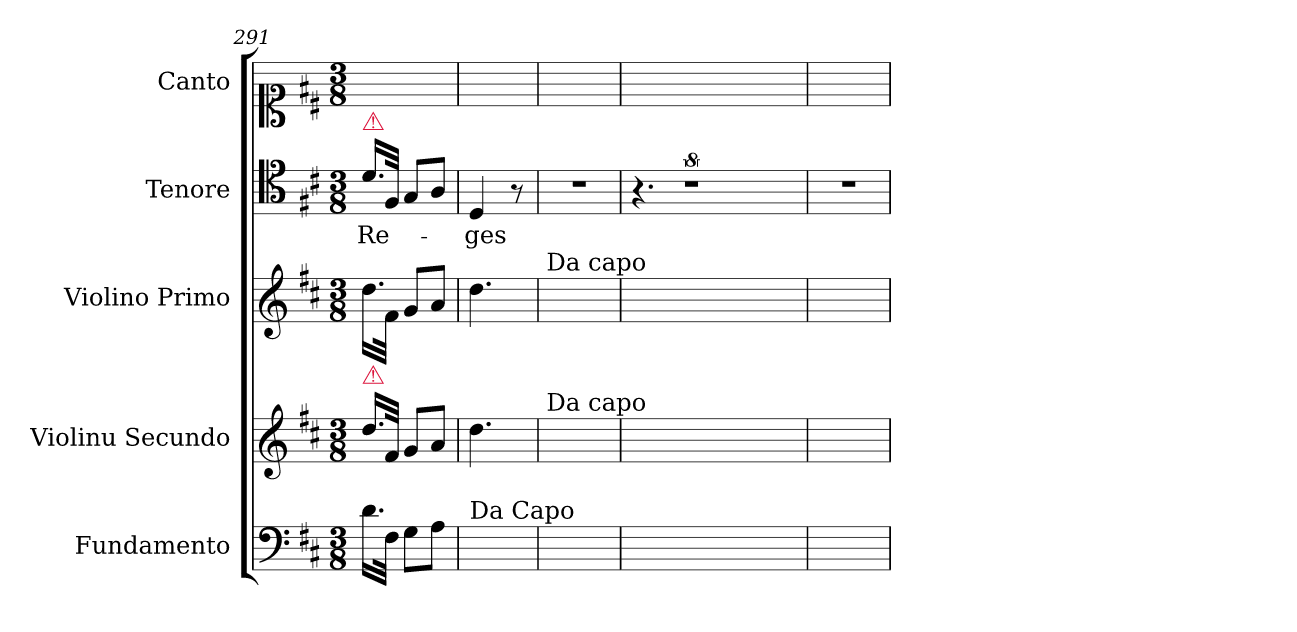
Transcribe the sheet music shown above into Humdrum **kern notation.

**kern	**kern	**kern	**kern	**text	**kern
*part5	*part4	*part3	*part2	*part2	*part1
*staff5	*staff4	*staff3	*staff2	*staff2	*staff1
*I"Fundamento	*I"Violinu Secundo	*I"Violino Primo	*I"Tenore	*	*I"Canto
*	*I'vl 2	*I'vl 1	*I'T	*	*
*clefF4	*clefG2	*clefG2	*clefC4	*	*clefC1
*k[f#c#]	*k[f#c#]	*k[f#c#]	*k[f#c#]	*	*k[f#c#]
*D:	*D:	*D:	*	*	*D:
*M3/8	*M3/8	*M3/8	*M3/8	*	*M3/8
=291	=291	=291	=291	=291	=291
!	!	!	!LO:TX:a:color=crimson:t=⚠	!	!
!	!LO:TX:a:color=crimson:t=⚠	!	!	!	!
16.d\LL	16.dd\LL	16.dd\LL	16.d\LL	Re-	4.ryy
32F#\JJk	32f#/JJk	32f#\JJk	32F#/JJk	.	.
8G\L	8g/L	8g/L	8G/L	.	.
8A\J	8a/J	8a/J	8A/J	.	.
=292	=292	=292	=292	=292	=292
!LO:TX:a:t=Da Capo	!	!	!	!	!
4.ryy	4.dd\	4.dd\	4D/	-ges	4.ryy
.	.	.	8r	.	.
=293	=293	=293	=293	=293	=293
!	!	!LO:TX:a:t=Da capo	!	!	!
!	!LO:TX:a:t=Da capo	!	!	!	!
4.ryy	4.ryy	4.ryy	4.r	.	4.ryy
=294	=294	=294	=294	=294	=294
4.ryy	4.ryy	4.ryy	4.r	.	4.ryy
1ryy	1ryy	1ryy	8%9r	.	1ryy
8ryy	8ryy	8ryy	.	.	8ryy
=295	=295	=295	=295	=295	=295
4.ryy	4.ryy	4.ryy	4.r	.	4.ryy
=	=	=	=	=	=
*-	*-	*-	*-	*-	*-
